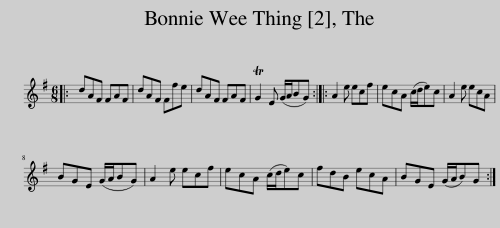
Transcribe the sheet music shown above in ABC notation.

X:1
L:1/8
M:6/8
I:linebreak $
K:G
V:1 treble
V:1
|: dAF FAF | dAF Ffe | dAF FAF | TG2 E (G/A/BG) :: A2 e ecf | %5
 ecA (c/d/e)c | A2 e ecA |$ BGE (G/A/BG) | A2 e ecf | ecA (c/d/e)c | %10
 fdB ecA | BGE (G/A/B)G :| %12
